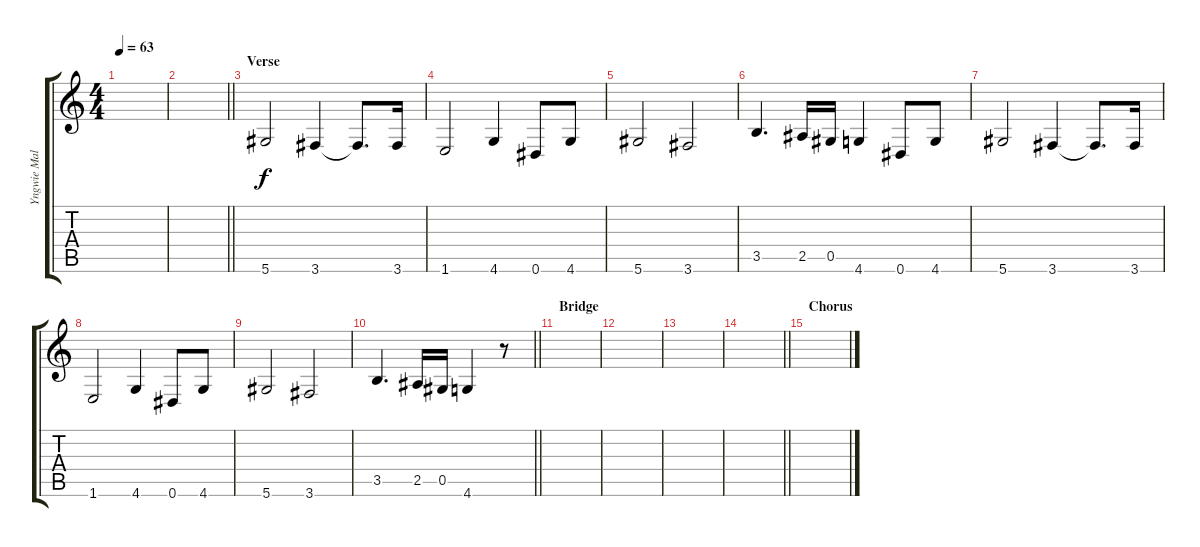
\track ("Yngwie Malmsteen" "Yngwie Mal") {instrument acousticguitarsteel}
\staff {score tabs}
\tuning (Eb4 Bb3 Gb3 Db3 Ab2 Eb2) {hide}
\ts (4 4)
\tempo 63
\clef g2
\ks c
|
\barLineRight lightlight
|
\section ("" "Verse")
5.6.2 3.6.4 3.6{t}.8{d} 3.6.16 |
1.6.2 4.6.4 0.6.8 4.6.8 |
5.6.2 3.6.2 |
3.5.4{d} 2.5.16 0.5.16 4.6.4 0.6.8 4.6.8 |
5.6.2 3.6.4 3.6{t}.8{d} 3.6.16 |
1.6.2 4.6.4 0.6.8 4.6.8 |
5.6.2 3.6.2 |
\barLineRight lightlight
3.5.4{d} 2.5.16 0.5.16 4.6.4 r.8 |
\section ("" "Bridge")
|
|
|
\barLineRight lightlight
|
\section ("" "Chorus")
